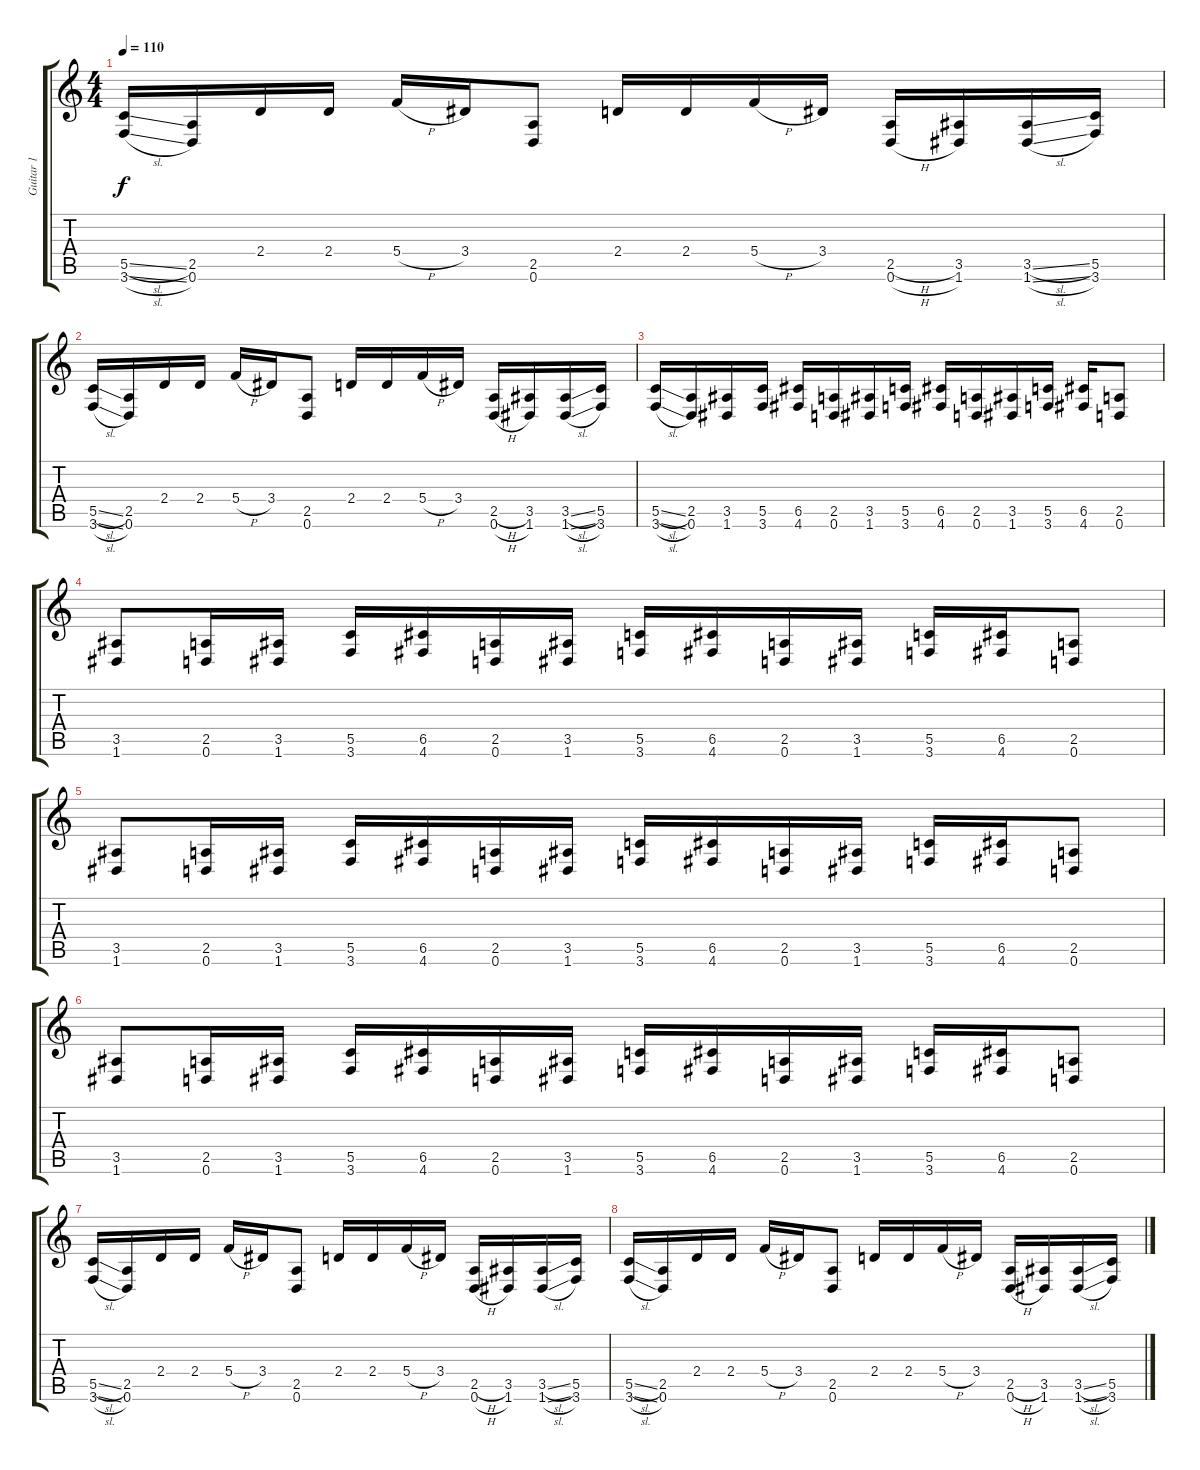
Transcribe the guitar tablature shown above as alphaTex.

\track ("Guitar 1" "Guitar 1") {instrument overdrivenguitar}
\staff {score tabs}
\tuning (D4 A3 F3 C3 G2 D2) {hide}
\ts (4 4)
\tempo 110
\clef g2
\ks c
(5.5{sl} 3.6{sl}).16{dy f} (2.5 0.6).16 2.4.16 2.4.16 5.4{h}.16 3.4.16 (2.5 0.6).8 2.4.16 2.4.16 5.4{h}.16 3.4.16 (2.5{h} 0.6{h}).16 (3.5 1.6).16 (3.5{sl} 1.6{sl}).16 (5.5 3.6).16 |
(5.5{sl} 3.6{sl}).16 (2.5 0.6).16 2.4.16 2.4.16 5.4{h}.16 3.4.16 (2.5 0.6).8 2.4.16 2.4.16 5.4{h}.16 3.4.16 (2.5{h} 0.6{h}).16 (3.5 1.6).16 (3.5{sl} 1.6{sl}).16 (5.5 3.6).16 |
(5.5{sl} 3.6{sl}).16 (2.5 0.6).16 (3.5 1.6).16 (5.5 3.6).16 (6.5 4.6).16 (2.5 0.6).16 (3.5 1.6).16 (5.5 3.6).16 (6.5 4.6).16 (2.5 0.6).16 (3.5 1.6).16 (5.5 3.6).16 (6.5 4.6).16 (2.5 0.6).8 |
(3.5 1.6).8 (2.5 0.6).16 (3.5 1.6).16 (5.5 3.6).16 (6.5 4.6).16 (2.5 0.6).16 (3.5 1.6).16 (5.5 3.6).16 (6.5 4.6).16 (2.5 0.6).16 (3.5 1.6).16 (5.5 3.6).16 (6.5 4.6).16 (2.5 0.6).8 |
(3.5 1.6).8 (2.5 0.6).16 (3.5 1.6).16 (5.5 3.6).16 (6.5 4.6).16 (2.5 0.6).16 (3.5 1.6).16 (5.5 3.6).16 (6.5 4.6).16 (2.5 0.6).16 (3.5 1.6).16 (5.5 3.6).16 (6.5 4.6).16 (2.5 0.6).8 |
(3.5 1.6).8 (2.5 0.6).16 (3.5 1.6).16 (5.5 3.6).16 (6.5 4.6).16 (2.5 0.6).16 (3.5 1.6).16 (5.5 3.6).16 (6.5 4.6).16 (2.5 0.6).16 (3.5 1.6).16 (5.5 3.6).16 (6.5 4.6).16 (2.5 0.6).8 |
(5.5{sl} 3.6{sl}).16 (2.5 0.6).16 2.4.16 2.4.16 5.4{h}.16 3.4.16 (2.5 0.6).8 2.4.16 2.4.16 5.4{h}.16 3.4.16 (2.5{h} 0.6{h}).16 (3.5 1.6).16 (3.5{sl} 1.6{sl}).16 (5.5 3.6).16 |
(5.5{sl} 3.6{sl}).16 (2.5 0.6).16 2.4.16 2.4.16 5.4{h}.16 3.4.16 (2.5 0.6).8 2.4.16 2.4.16 5.4{h}.16 3.4.16 (2.5{h} 0.6{h}).16 (3.5 1.6).16 (3.5{sl} 1.6{sl}).16 (5.5 3.6).16
